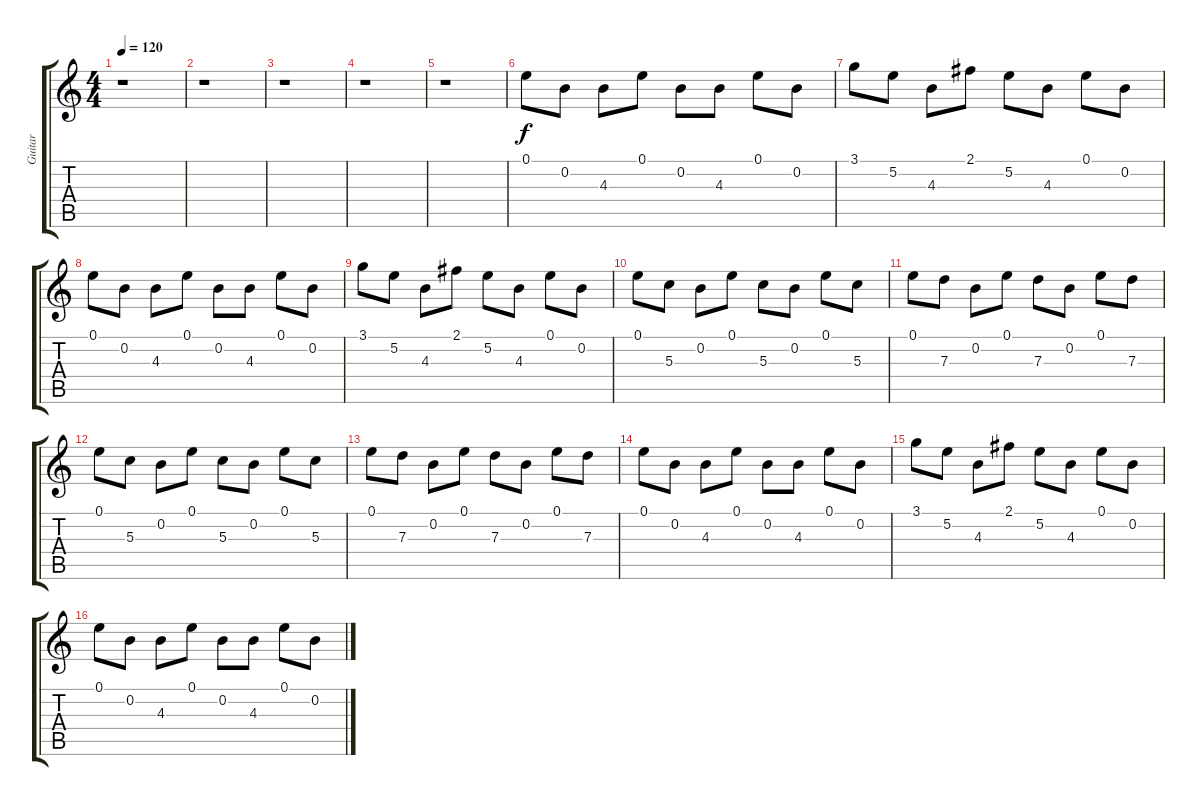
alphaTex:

\track ("Guitar" "Guitar") {instrument electricguitarclean}
\staff {score tabs}
\tuning (E4 B3 G3 D3 A2 E2) {hide}
\ts (4 4)
\tempo 120
\clef g2
\ks c
r.1{dy f} |
r.1 |
r.1 |
r.1 |
r.1 |
0.1.8 0.2.8 4.3.8 0.1.8 0.2.8 4.3.8 0.1.8 0.2.8 |
3.1.8 5.2.8 4.3.8 2.1.8 5.2.8 4.3.8 0.1.8 0.2.8 |
0.1.8 0.2.8 4.3.8 0.1.8 0.2.8 4.3.8 0.1.8 0.2.8 |
3.1.8 5.2.8 4.3.8 2.1.8 5.2.8 4.3.8 0.1.8 0.2.8 |
0.1.8 5.3.8 0.2.8 0.1.8 5.3.8 0.2.8 0.1.8 5.3.8 |
0.1.8 7.3.8 0.2.8 0.1.8 7.3.8 0.2.8 0.1.8 7.3.8 |
0.1.8 5.3.8 0.2.8 0.1.8 5.3.8 0.2.8 0.1.8 5.3.8 |
0.1.8 7.3.8 0.2.8 0.1.8 7.3.8 0.2.8 0.1.8 7.3.8 |
0.1.8 0.2.8 4.3.8 0.1.8 0.2.8 4.3.8 0.1.8 0.2.8 |
3.1.8 5.2.8 4.3.8 2.1.8 5.2.8 4.3.8 0.1.8 0.2.8 |
0.1.8 0.2.8 4.3.8 0.1.8 0.2.8 4.3.8 0.1.8 0.2.8
